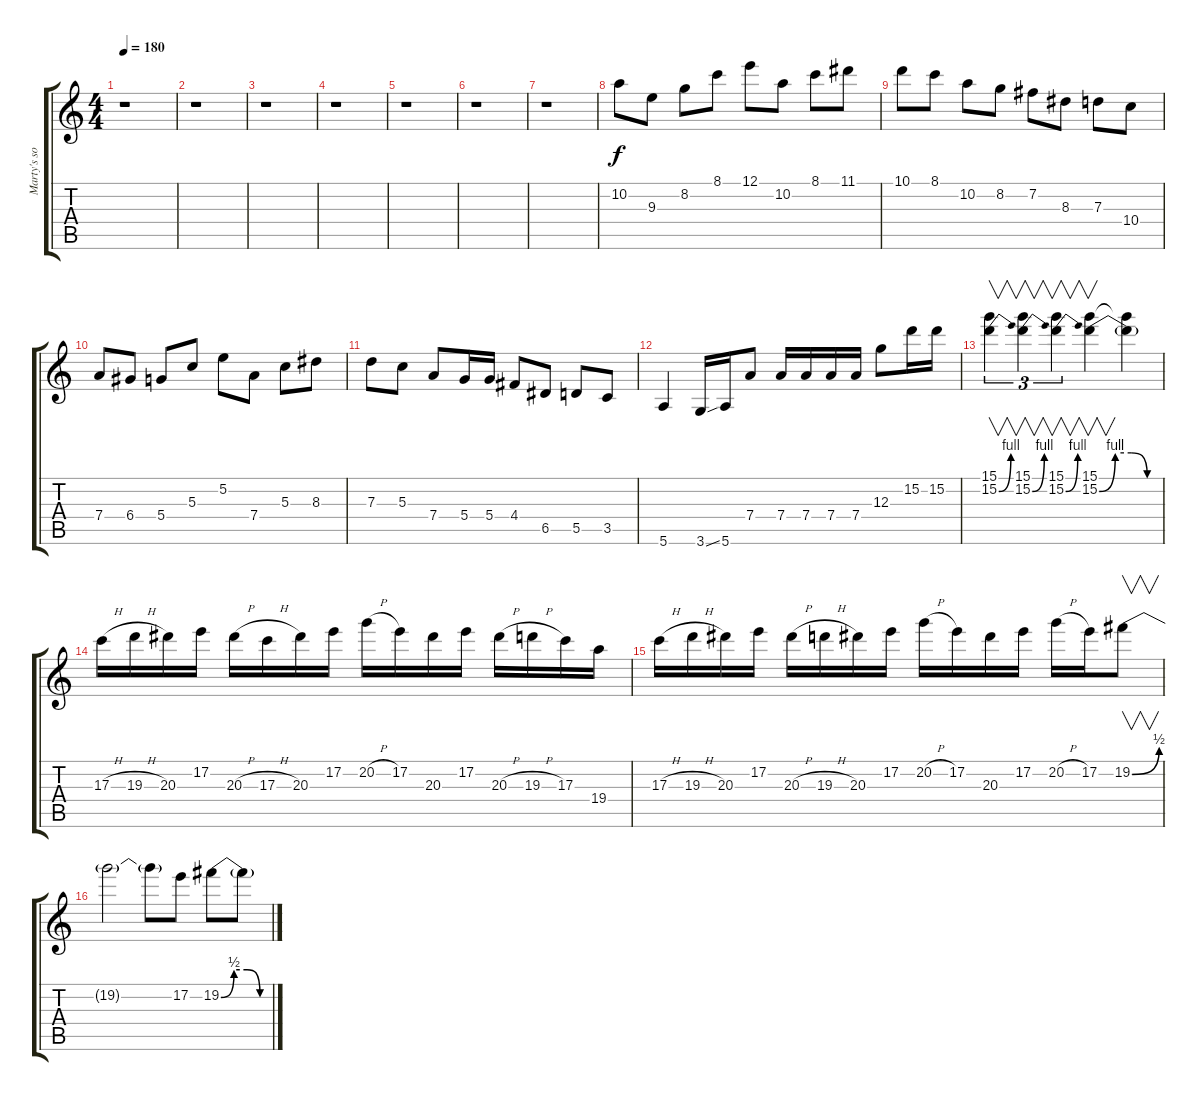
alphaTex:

\track ("Marty's solo" "Marty's so") {instrument distortionguitar}
\staff {score tabs}
\tuning (E4 B3 G3 D3 A2 E2) {hide}
\ts (4 4)
\tempo 180
\clef g2
\ks c
r.1{dy f} |
r.1 |
r.1 |
r.1 |
r.1 |
r.1 |
r.1 |
10.2.8 9.3.8 8.2.8 8.1.8 12.1.8 10.2.8 8.1.8 11.1.8 |
10.1.8 8.1.8 10.2.8 8.2.8 7.2.8 8.3.8 7.3.8 10.4.8 |
7.4.8 6.4.8 5.4.8 5.3.8 5.2.8 7.4.8 5.3.8 8.3.8 |
7.3.8 5.3.8 7.4.8 5.4.16 5.4.16 4.4.8 6.5.8 5.5.8 3.5.8 |
5.6.4 3.6{ss}.16 5.6.16 7.4.8 7.4.16 7.4.16 7.4.16 7.4.16 12.3.8 15.2.16 15.2.16 |
(15.1 15.2{be (bend 0 0 60 4)}).4{v tu (3 2)} (15.1 15.2{be (bend 0 0 60 4)}).4{v tu (3 2)} (15.1 15.2{be (bend 0 0 60 4)}).4{v tu (3 2)} (15.1 15.2{be (custom 0 0 15 4 30 4 45 0 60 0)}).4{v} (15.1{t} 15.2{t}).4 |
17.3{h}.16 19.3{h}.16 20.3.16 17.2.16 20.3{h}.16 17.3{h}.16 20.3.16 17.2.16 20.2{h}.16 17.2.16 20.3.16 17.2.16 20.3{h}.16 19.3{h}.16 17.3.16 19.4.16 |
17.3{h}.16 19.3{h}.16 20.3.16 17.2.16 20.3{h}.16 19.3{h}.16 20.3.16 17.2.16 20.2{h}.16 17.2.16 20.3.16 17.2.16 20.2{h}.16 17.2.16 19.2{be (bend 0 0 60 2)}.8{v} |
19.2{t}.2 19.2{t}.8 17.2.8 19.2{be (custom 0 0 15 2 30 2 45 0 60 0)}.8 19.2{t}.8
